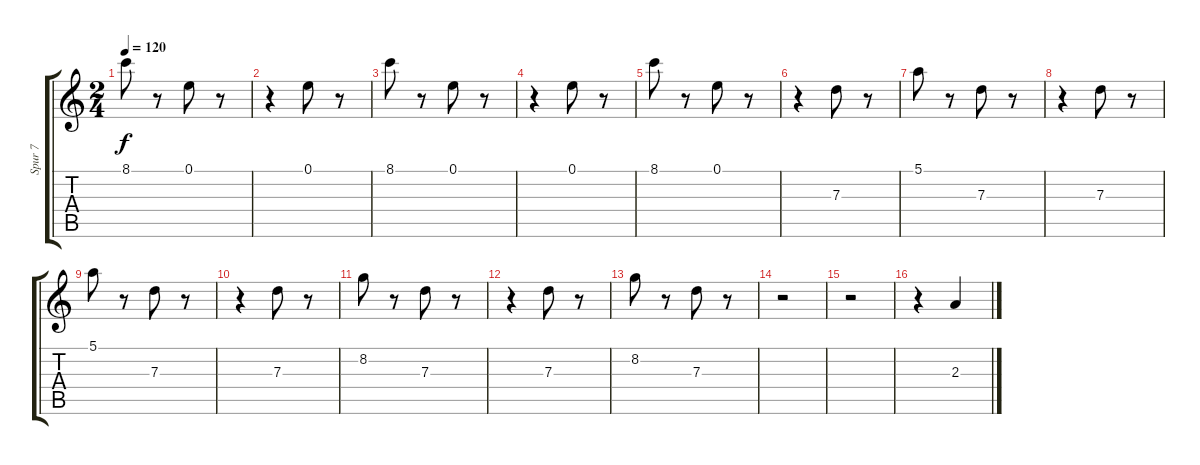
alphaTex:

\track ("Spur 7" "Spur 7") {instrument acousticguitarsteel}
\staff {score tabs}
\tuning (E4 B3 G3 D3 A2 E2) {hide}
\ts (2 4)
\tempo 120
\clef g2
\ks c
8.1.8{dy f} r.8 0.1.8 r.8 |
r.4 0.1.8 r.8 |
8.1.8 r.8 0.1.8 r.8 |
r.4 0.1.8 r.8 |
8.1.8 r.8 0.1.8 r.8 |
r.4 7.3.8 r.8 |
5.1.8 r.8 7.3.8 r.8 |
r.4 7.3.8 r.8 |
5.1.8 r.8 7.3.8 r.8 |
r.4 7.3.8 r.8 |
8.2.8 r.8 7.3.8 r.8 |
r.4 7.3.8 r.8 |
8.2.8 r.8 7.3.8 r.8 |
r.2 |
r.2 |
r.4 2.3.4
